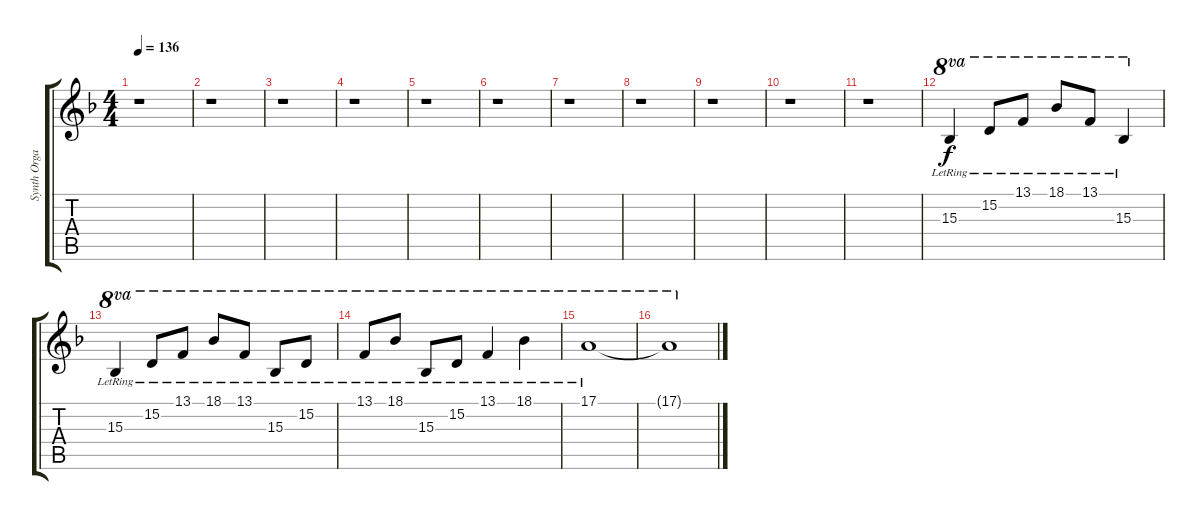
\track ("Synth Organ" "Synth Orga") {instrument electricpiano1}
\staff {score tabs}
\tuning (E4 B3 G3 D3 A2 E2) {hide}
\ts (4 4)
\tempo 136
\clef g2
\ks f
r.1{dy f} |
r.1 |
r.1 |
r.1 |
r.1 |
r.1 |
r.1 |
r.1 |
r.1 |
r.1 |
r.1 |
15.3{lr}.4{ot 8va} 15.2{lr}.8{ot 8va} 13.1{lr}.8{ot 8va} 18.1{lr}.8{ot 8va} 13.1{lr}.8{ot 8va} 15.3{lr}.4{ot 8va} |
15.3{lr}.4{ot 8va} 15.2{lr}.8{ot 8va} 13.1{lr}.8{ot 8va} 18.1{lr}.8{ot 8va} 13.1{lr}.8{ot 8va} 15.3{lr}.8{ot 8va} 15.2{lr}.8{ot 8va} |
13.1{lr}.8{ot 8va} 18.1{lr}.8{ot 8va} 15.3{lr}.8{ot 8va} 15.2{lr}.8{ot 8va} 13.1{lr}.4{ot 8va} 18.1{lr}.4{ot 8va} |
17.1{lr}.1{ot 8va} |
17.1{t}.1{ot 8va}
